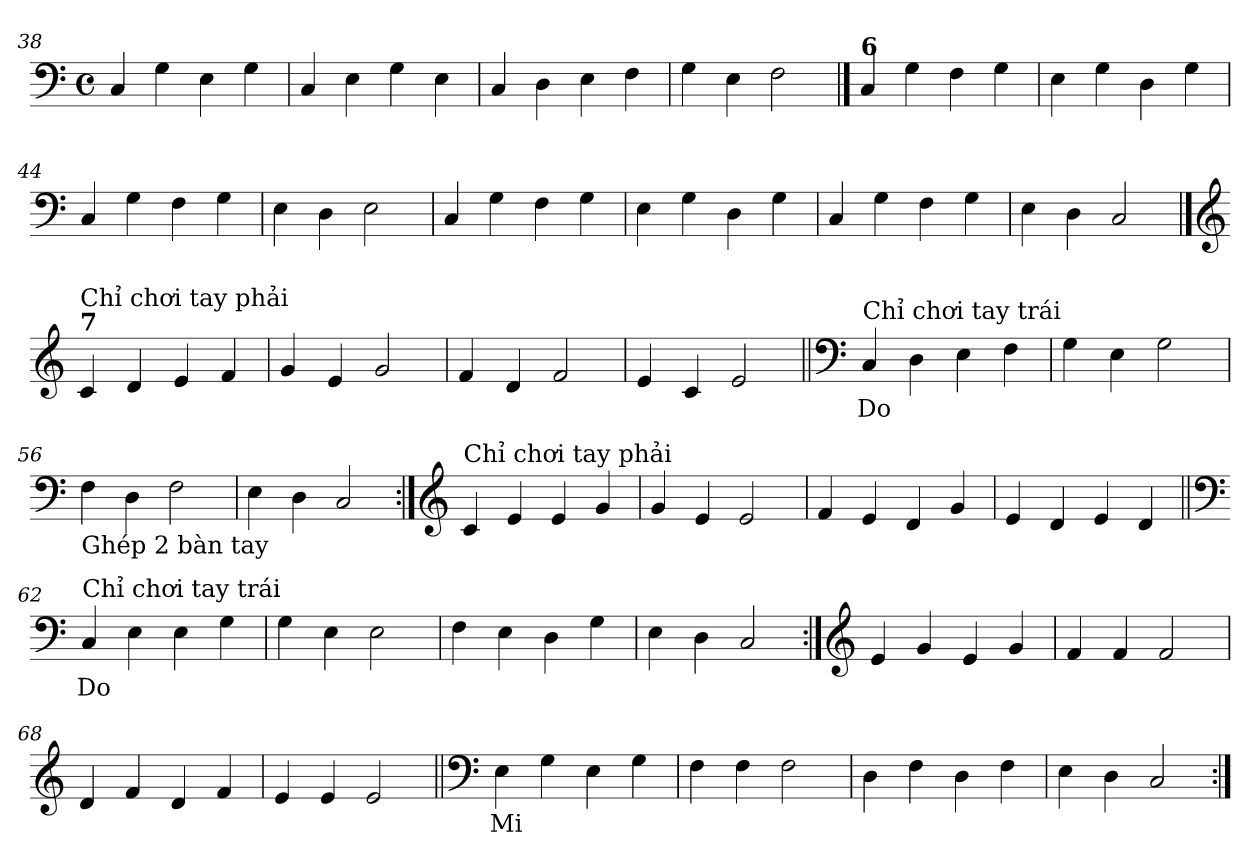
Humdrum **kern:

**kern	**text
*part1	*part1
*staff1	*staff1
*clefF4	*
*k[]	*
*M4/4	*
*met(c)	*
=38	=38
4C/	.
4G\	.
4E\	.
4G\	.
=39	=39
4C/	.
4E\	.
4G\	.
4E\	.
=40	=40
4C/	.
4D\	.
4E\	.
4F\	.
=41	=41
4G\	.
4E\	.
2F\	.
!!LO:LB:g=z
==42	==42
!LO:TX:a:B:t=6	!
4C/	.
4G\	.
4F\	.
4G\	.
=43	=43
4E\	.
4G\	.
4D\	.
4G\	.
=44	=44
4C/	.
4G\	.
4F\	.
4G\	.
=45	=45
4E\	.
4D\	.
2E\	.
=46	=46
4C/	.
4G\	.
4F\	.
4G\	.
=47	=47
4E\	.
4G\	.
4D\	.
4G\	.
=48	=48
4C/	.
4G\	.
4F\	.
4G\	.
=49	=49
4E\	.
4D\	.
2C/	.
!!LO:LB:g=z
==50	==50
*clefG2	*
!LO:TX:a:B:t=7	!
!LO:TX:a:t=Chỉ chơi tay phải	!
4c/	.
4d/	.
4e/	.
4f/	.
=51	=51
4g/	.
4e/	.
2g/	.
=52	=52
4f/	.
4d/	.
2f/	.
=53	=53
4e/	.
4c/	.
2e/	.
=54||	=54||
*clefF4	*
!LO:TX:a:t=Chỉ chơi tay trái	!
!	!LO:LY:b
4C/	Do
4D\	.
4E\	.
4F\	.
=55	=55
4G\	.
4E\	.
2G\	.
=56	=56
!LO:TX:b:t=Ghép 2 bàn tay	!
4F\	.
4D\	.
2F\	.
=57	=57
4E\	.
4D\	.
2C/	.
!!LO:PB:g=z
=58:|!	=58:|!
*clefG2	*
!LO:TX:a:t=Chỉ chơi tay phải	!
4c/	.
4e/	.
4e/	.
4g/	.
=59	=59
4g/	.
4e/	.
2e/	.
=60	=60
4f/	.
4e/	.
4d/	.
4g/	.
=61	=61
4e/	.
4d/	.
4e/	.
4d/	.
=62||	=62||
*clefF4	*
!LO:TX:a:t=Chỉ chơi tay trái	!
!	!LO:LY:b
4C/	Do
4E\	.
4E\	.
4G\	.
=63	=63
4G\	.
4E\	.
2E\	.
=64	=64
4F\	.
4E\	.
4D\	.
4G\	.
=65	=65
4E\	.
4D\	.
2C/	.
!!LO:LB:g=z
=66:|!	=66:|!
*clefG2	*
4e/	.
4g/	.
4e/	.
4g/	.
=67	=67
4f/	.
4f/	.
2f/	.
=68	=68
4d/	.
4f/	.
4d/	.
4f/	.
=69	=69
4e/	.
4e/	.
2e/	.
=70||	=70||
*clefF4	*
!	!LO:LY:b
4E\	Mi
4G\	.
4E\	.
4G\	.
=71	=71
4F\	.
4F\	.
2F\	.
=72	=72
4D\	.
4F\	.
4D\	.
4F\	.
=73	=73
4E\	.
4D\	.
2C/	.
=:|!	=:|!
*-	*-
